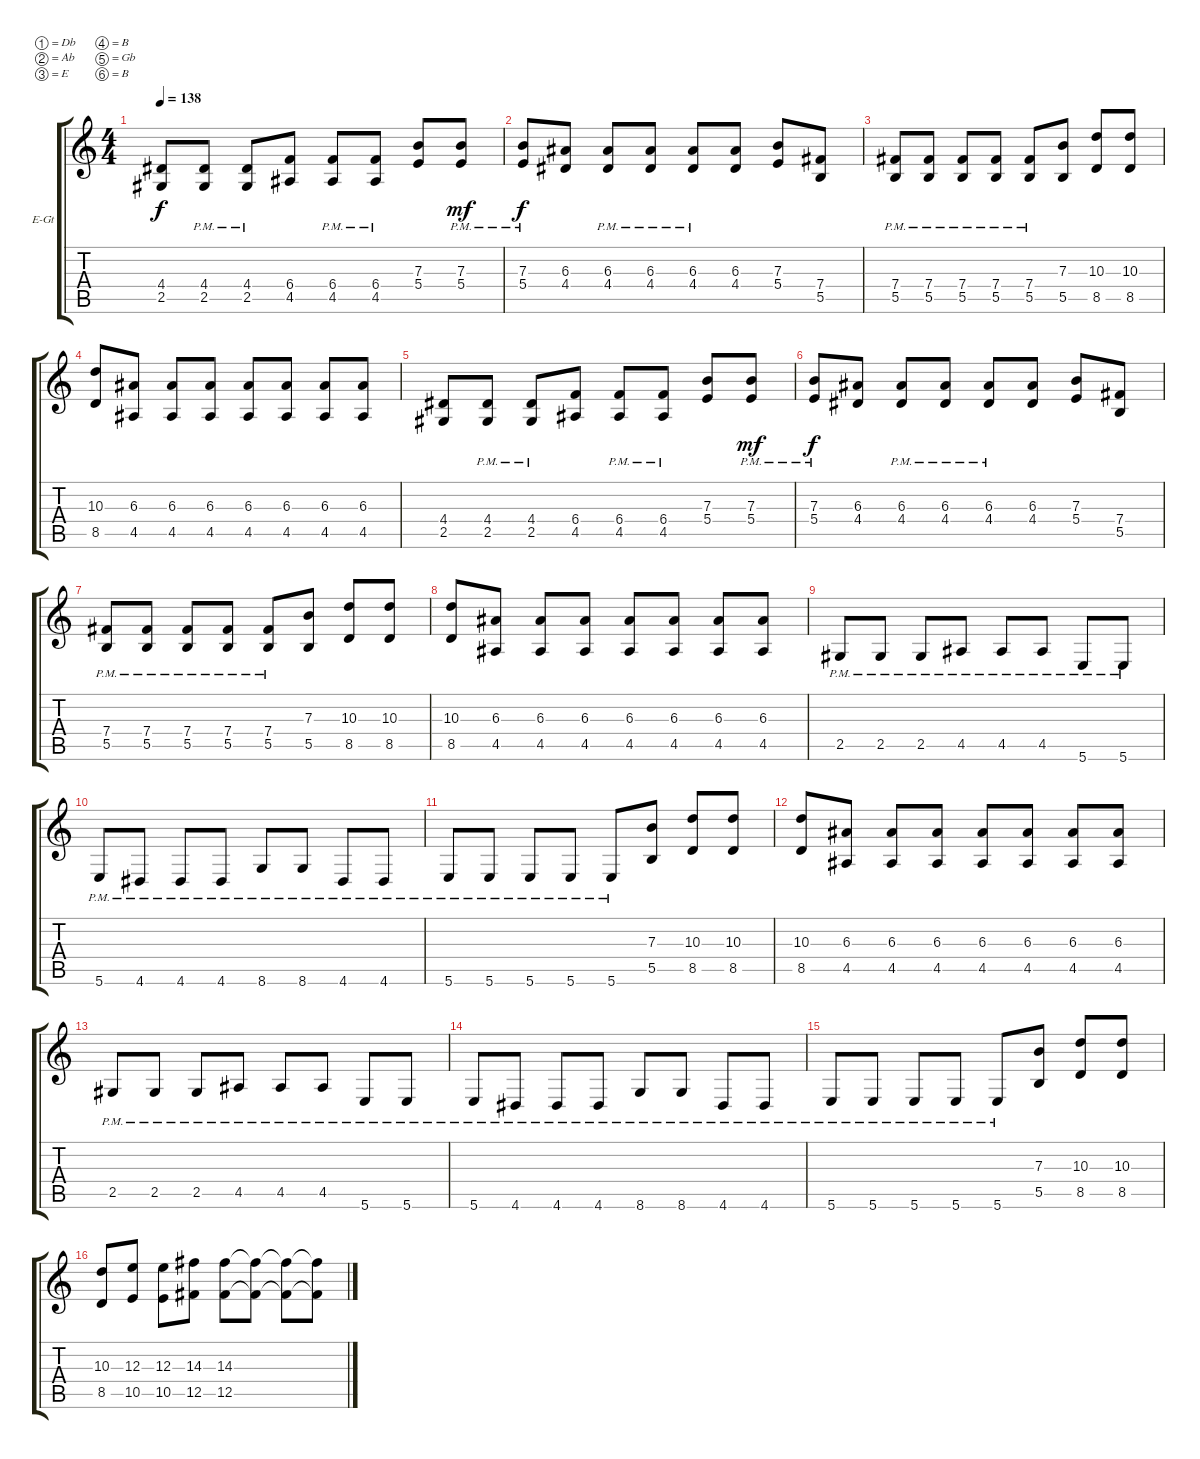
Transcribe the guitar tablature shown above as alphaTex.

\bracketExtendMode groupsimilarinstruments
\firstSystemTrackNameOrientation horizontal
\otherSystemsTrackNameOrientation horizontal
\track ("Mick Thompson" "E-Gt") {instrument distortionguitar}
\staff {score tabs}
\tuning (Db4 Ab3 E3 B2 Gb2 B1)
\ts (4 4)
\tempo 138
\clef g2
\ks c
(4.4 2.5).8{dy f} (4.4{pm} 2.5{pm}).8 (4.4{pm} 2.5{pm}).8 (6.4 4.5).8 (6.4{pm} 4.5{pm}).8 (6.4{pm} 4.5{pm}).8 (7.3 5.4).8 (5.4 7.3{pm}).8{dy mf} |
(5.4 7.3{pm}).8{dy f} (6.3 4.4).8 (6.3{pm} 4.4{pm}).8 (6.3{pm} 4.4{pm}).8 (4.4{pm} 6.3{pm}).8 (4.4 6.3).8 (7.3 5.4).8 (7.4 5.5).8 |
(7.4 5.5{pm}).8 (7.4 5.5{pm}).8 (7.4 5.5{pm}).8 (7.4 5.5{pm}).8 (7.4 5.5{pm}).8 (5.5 7.3).8 (8.5 10.3).8 (8.5 10.3).8 |
(8.5 10.3).8 (4.5 6.3).8 (4.5 6.3).8 (4.5 6.3).8 (4.5 6.3).8 (4.5 6.3).8 (4.5 6.3).8 (4.5 6.3).8 |
(4.4 2.5).8 (4.4{pm} 2.5{pm}).8 (4.4{pm} 2.5{pm}).8 (6.4 4.5).8 (6.4{pm} 4.5{pm}).8 (6.4{pm} 4.5{pm}).8 (7.3 5.4).8 (5.4 7.3{pm}).8{dy mf} |
(5.4 7.3{pm}).8{dy f} (6.3 4.4).8 (6.3{pm} 4.4{pm}).8 (6.3{pm} 4.4{pm}).8 (4.4{pm} 6.3{pm}).8 (4.4 6.3).8 (7.3 5.4).8 (7.4 5.5).8 |
(7.4 5.5{pm}).8 (7.4 5.5{pm}).8 (7.4 5.5{pm}).8 (7.4 5.5{pm}).8 (7.4 5.5{pm}).8 (5.5 7.3).8 (8.5 10.3).8 (8.5 10.3).8 |
(8.5 10.3).8 (4.5 6.3).8 (4.5 6.3).8 (4.5 6.3).8 (4.5 6.3).8 (4.5 6.3).8 (4.5 6.3).8 (4.5 6.3).8 |
2.5{pm}.8 2.5{pm}.8 2.5{pm}.8 4.5{pm}.8 4.5{pm}.8 4.5{pm}.8 5.6{pm}.8 5.6{pm}.8 |
5.6{pm}.8 4.6{pm}.8 4.6{pm}.8 4.6{pm}.8 8.6{pm}.8 8.6{pm}.8 4.6{pm}.8 4.6{pm}.8 |
5.6{pm}.8 5.6{pm}.8 5.6{pm}.8 5.6{pm}.8 5.6{pm}.8 (5.5 7.3).8 (8.5 10.3).8 (8.5 10.3).8 |
(8.5 10.3).8 (4.5 6.3).8 (4.5 6.3).8 (4.5 6.3).8 (4.5 6.3).8 (4.5 6.3).8 (4.5 6.3).8 (4.5 6.3).8 |
2.5{pm}.8 2.5{pm}.8 2.5{pm}.8 4.5{pm}.8 4.5{pm}.8 4.5{pm}.8 5.6{pm}.8 5.6{pm}.8 |
5.6{pm}.8 4.6{pm}.8 4.6{pm}.8 4.6{pm}.8 8.6{pm}.8 8.6{pm}.8 4.6{pm}.8 4.6{pm}.8 |
5.6{pm}.8 5.6{pm}.8 5.6{pm}.8 5.6{pm}.8 5.6{pm}.8 (5.5 7.3).8 (8.5 10.3).8 (8.5 10.3).8 |
(8.5 10.3).8 (10.5 12.3).8 (10.5 12.3).8 (12.5 14.3).8 (12.5 14.3).8 (12.5{t} 14.3{t}).8 (12.5{t} 14.3{t}).8 (12.5{t} 14.3{t}).8
